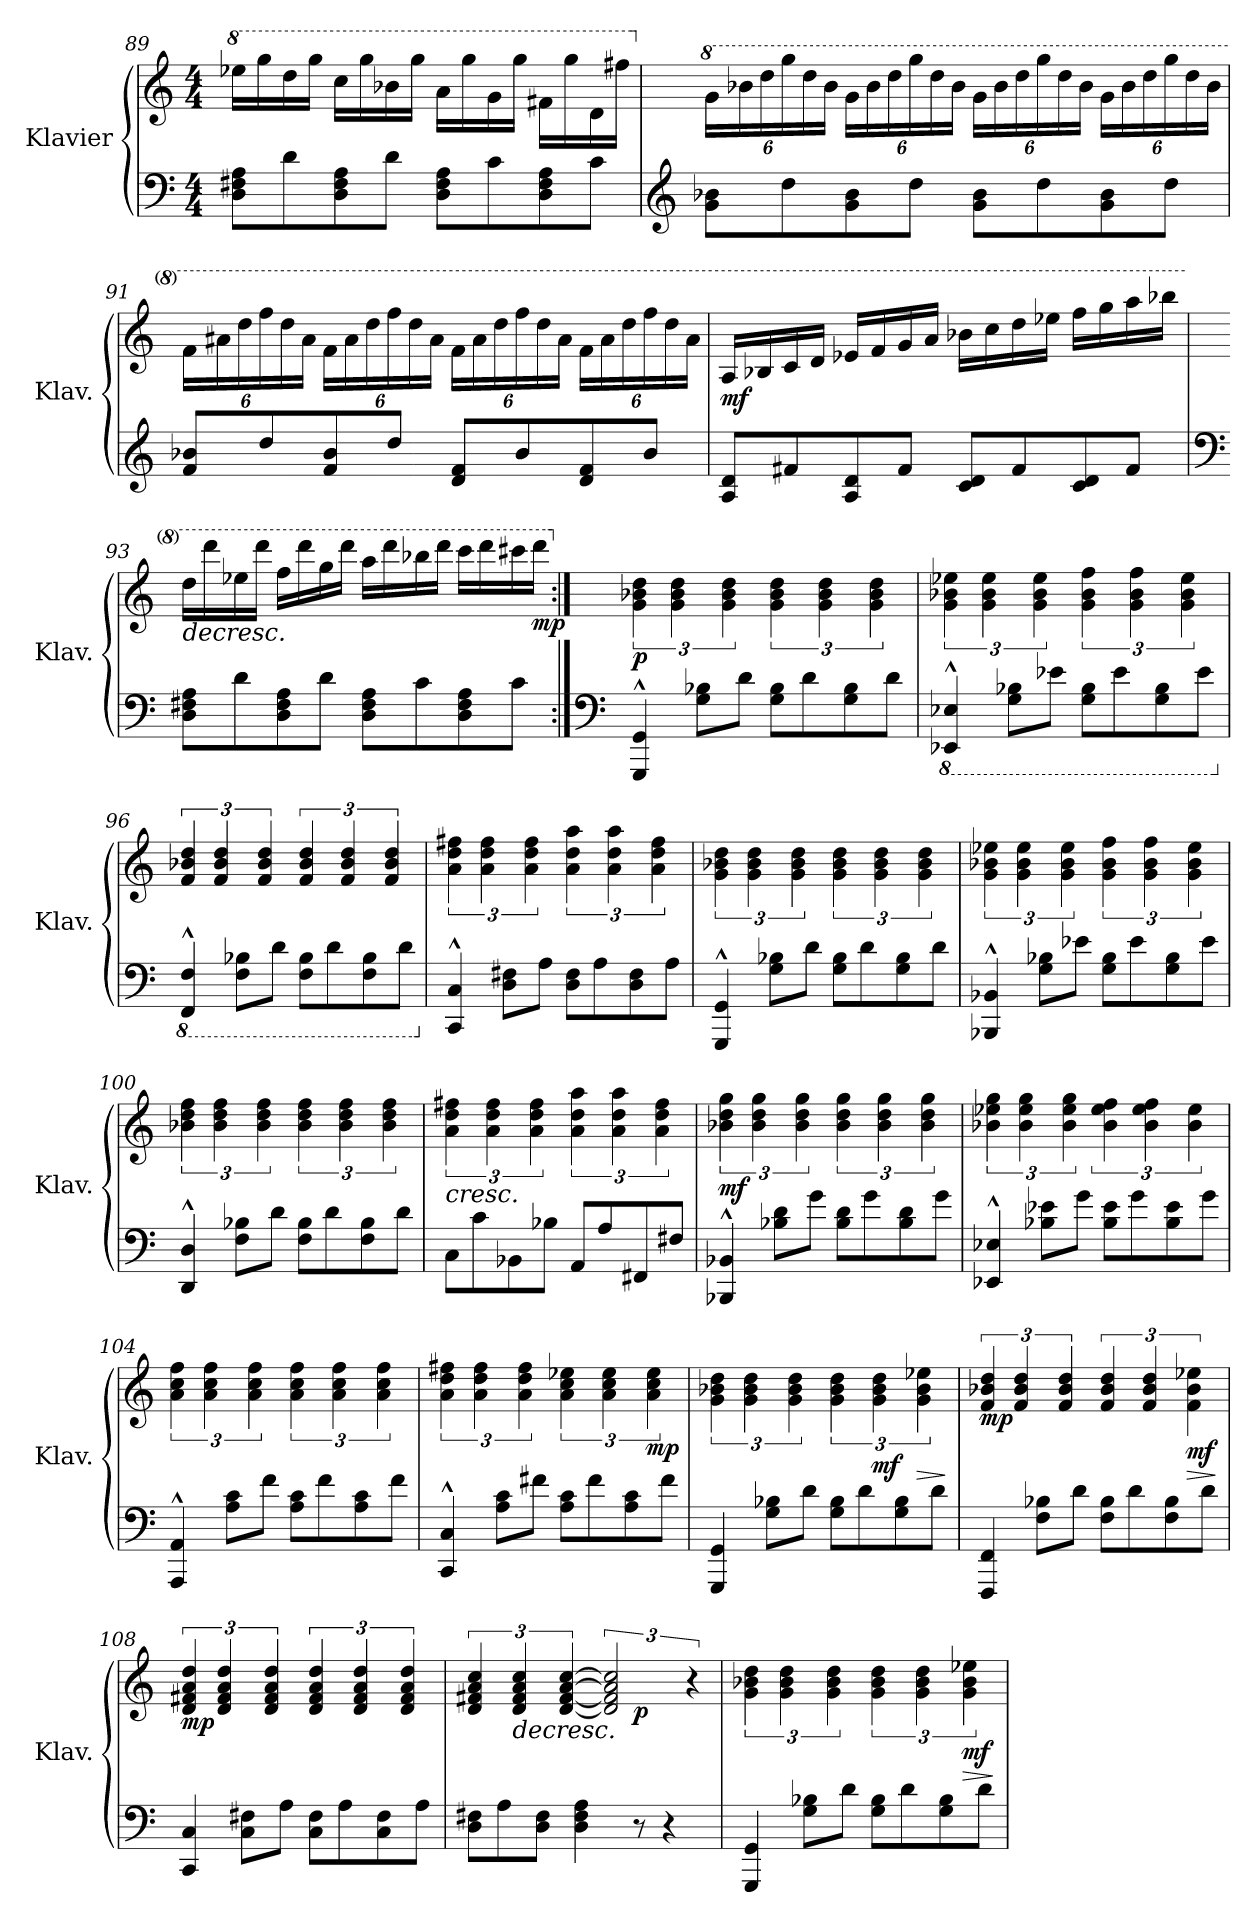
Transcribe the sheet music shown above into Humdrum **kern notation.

**kern	**kern	**dynam
*part1	*part1	*part1
*staff2	*staff1	*staff1/2
*I"Klavier	*	*
*I'Klav.	*	*
!!LO:LB:g=z
*clefF4	*clefG2	*
*k[]	*k[]	*
*M4/4	*M4/4	*
*	*8va	*
=89	=89	=89
8D\ 8F#X\ 8A\L	16eee-X\LL	.
.	16ggg\	.
8d\	16ddd\	.
.	16ggg\JJ	.
8D\ 8F#\ 8A\	16ccc\LL	.
.	16ggg\	.
8d\J	16bb-X\	.
.	16ggg\JJ	.
8D\ 8F#\ 8A\L	16aa\LL	.
.	16ggg\	.
8c\	16gg\	.
.	16ggg\JJ	.
8D\ 8F#\ 8A\	16ff#X\LL	.
.	16ggg\	.
8c\J	16dd\	.
.	16fff#X\JJ	.
=90	=90	=90
*clefG2	*	*
*	*X8va	*
*	*8va	*
*	*Xbrackettup	*
8g\ 8b-X\L	24gg\LL	.
.	24bb-X\	.
.	24ddd\	.
8dd\	24ggg\	.
.	24ddd\	.
.	24bb-\JJ	.
8g\ 8b-\	24gg\LL	.
.	24bb-\	.
.	24ddd\	.
8dd\J	24ggg\	.
.	24ddd\	.
.	24bb-\JJ	.
8g\ 8b-\L	24gg\LL	.
.	24bb-\	.
.	24ddd\	.
8dd\	24ggg\	.
.	24ddd\	.
.	24bb-\JJ	.
8g\ 8b-\	24gg\LL	.
.	24bb-\	.
.	24ddd\	.
8dd\J	24ggg\	.
.	24ddd\	.
.	24bb-\JJ	.
!!LO:LB:g=z
=91	=91	=91
8f/ 8b-X/L	24ff\LL	.
.	24aa#X\	.
.	24ddd\	.
8dd/	24fff\	.
.	24ddd\	.
.	24aa#\JJ	.
8f/ 8b-/	24ff\LL	.
.	24aa#\	.
.	24ddd\	.
8dd/J	24fff\	.
.	24ddd\	.
.	24aa#\JJ	.
8d/ 8f/L	24ff\LL	.
.	24aa#\	.
.	24ddd\	.
8b-/	24fff\	.
.	24ddd\	.
.	24aa#\JJ	.
8d/ 8f/	24ff\LL	.
.	24aa#\	.
.	24ddd\	.
8b-/J	24fff\	.
.	24ddd\	.
.	24aa#\JJ	.
=92	=92	=92
!	!	!LO:DY:b
8A/ 8d/L	16a/LL	mf
.	16b-X/	.
8f#X/	16cc/	.
.	16dd/JJ	.
8A/ 8d/	16ee-X/LL	.
.	16ff/	.
8f#/J	16gg/	.
.	16aa/JJ	.
8c/ 8d/L	16bb-X\LL	.
.	16ccc\	.
8f#/	16ddd\	.
.	16eee-X\JJ	.
8c/ 8d/	16fff\LL	.
.	16ggg\	.
8f#/J	16aaa\	.
.	16bbb-X\JJ	.
!!LO:LB:g=z
=93	=93	=93
*clefF4	*	*
!	!	!LO:HP:b
8D\ 8F#X\ 8A\L	16ddd\LL	>
.	16dddd\	.
8d\	16eee-X\	.
.	16dddd\JJ	.
8D\ 8F#\ 8A\	16fff\LL	.
.	16dddd\	.
8d\J	16ggg\	.
.	16dddd\JJ	.
8D\ 8F#\ 8A\L	16aaa\LL	.
.	16dddd\	.
8c\	16bbb-X\	.
.	16dddd\JJ	.
8D\ 8F#\ 8A\	16cccc\LL	.
.	16dddd\	.
8c\J	16cccc#X\	.
!	!	!LO:DY:b
.	16dddd\JJ	mp
.	.	]
=94:|!	=94:|!	=94:|!
*clefF4	*	*
*	*X8va	*
*	*brackettup	*
!	!	!LO:DY:b
4GGG/^^ 4GG/^^	6g\ 6b-X\ 6dd\	p
.	6g\ 6b-\ 6dd\	.
8G\ 8B-X\L	.	.
.	6g\ 6b-\ 6dd\	.
8d\J	.	.
8G\ 8B-\L	6g\ 6b-\ 6dd\	.
8d\	.	.
.	6g\ 6b-\ 6dd\	.
8G\ 8B-\	.	.
.	6g\ 6b-\ 6dd\	.
8d\J	.	.
=95	=95	=95
*8ba	*	*
4EEE-X/^^ 4EE-X/^^	6g\ 6b-X\ 6ee-X\	.
.	6g\ 6b-\ 6ee-\	.
8GG\ 8BB-X\L	.	.
.	6g\ 6b-\ 6ee-\	.
8E-X\J	.	.
8GG\ 8BB-\L	6g\ 6b-\ 6ff\	.
8E-\	.	.
.	6g\ 6b-\ 6ff\	.
8GG\ 8BB-\	.	.
.	6g\ 6b-\ 6ee-\	.
8E-\J	.	.
!!LO:LB:g=z
=96	=96	=96
*X8ba	*	*
*8ba	*	*
4FFF/^^ 4FF/^^	6f/ 6b-X/ 6dd/	.
.	6f/ 6b-/ 6dd/	.
8FF\ 8BB-X\L	.	.
.	6f/ 6b-/ 6dd/	.
8D\J	.	.
8FF\ 8BB-\L	6f/ 6b-/ 6dd/	.
8D\	.	.
.	6f/ 6b-/ 6dd/	.
8FF\ 8BB-\	.	.
.	6f/ 6b-/ 6dd/	.
8D\J	.	.
=97	=97	=97
*X8ba	*	*
4CC/^^ 4C/^^	6a\ 6dd\ 6ff#X\	.
.	6a\ 6dd\ 6ff#\	.
8D\ 8F#X\L	.	.
.	6a\ 6dd\ 6ff#\	.
8A\J	.	.
8D\ 8F#\L	6a\ 6dd\ 6aa\	.
8A\	.	.
.	6a\ 6dd\ 6aa\	.
8D\ 8F#\	.	.
.	6a\ 6dd\ 6ff#\	.
8A\J	.	.
=98	=98	=98
4GGG/^^ 4GG/^^	6g\ 6b-X\ 6dd\	.
.	6g\ 6b-\ 6dd\	.
8G\ 8B-X\L	.	.
.	6g\ 6b-\ 6dd\	.
8d\J	.	.
8G\ 8B-\L	6g\ 6b-\ 6dd\	.
8d\	.	.
.	6g\ 6b-\ 6dd\	.
8G\ 8B-\	.	.
.	6g\ 6b-\ 6dd\	.
8d\J	.	.
=99	=99	=99
4BBB-X/^^ 4BB-X/^^	6g\ 6b-X\ 6ee-X\	.
.	6g\ 6b-\ 6ee-\	.
8G\ 8B-X\L	.	.
.	6g\ 6b-\ 6ee-\	.
8e-X\J	.	.
8G\ 8B-\L	6g\ 6b-\ 6ff\	.
8e-\	.	.
.	6g\ 6b-\ 6ff\	.
8G\ 8B-\	.	.
.	6g\ 6b-\ 6ee-\	.
8e-\J	.	.
!!LO:PB:g=z
=100	=100	=100
4DD/^^ 4D/^^	6b-X\ 6dd\ 6ff\	.
.	6b-\ 6dd\ 6ff\	.
8F\ 8B-X\L	.	.
.	6b-\ 6dd\ 6ff\	.
8d\J	.	.
8F\ 8B-\L	6b-\ 6dd\ 6ff\	.
8d\	.	.
.	6b-\ 6dd\ 6ff\	.
8F\ 8B-\	.	.
.	6b-\ 6dd\ 6ff\	.
8d\J	.	.
=101	=101	=101
!	!LO:TX:b:i:t=cresc.	!
8C\L	6a\ 6dd\ 6ff#X\	.
8c\	.	.
.	6a\ 6dd\ 6ff#\	.
8BB-X\	.	.
.	6a\ 6dd\ 6ff#\	.
8B-X\J	.	.
8AA/L	6a\ 6dd\ 6aa\	.
8A/	.	.
.	6a\ 6dd\ 6aa\	.
8FF#X/	.	.
.	6a\ 6dd\ 6ff#\	.
8F#X/J	.	.
=102	=102	=102
!	!	!LO:DY:b
4BBB-X/^^ 4BB-X/^^	6b-X\ 6dd\ 6gg\	mf
.	6b-\ 6dd\ 6gg\	.
8B-X\ 8d\L	.	.
.	6b-\ 6dd\ 6gg\	.
8g\J	.	.
8B-\ 8d\L	6b-\ 6dd\ 6gg\	.
8g\	.	.
.	6b-\ 6dd\ 6gg\	.
8B-\ 8d\	.	.
.	6b-\ 6dd\ 6gg\	.
8g\J	.	.
!!LO:LB:g=z
=103	=103	=103
4EE-X/^^ 4E-X/^^	6b-X\ 6ee-X\ 6gg\	.
.	6b-\ 6ee-\ 6gg\	.
8B-X\ 8e-X\L	.	.
.	6b-\ 6ee-\ 6gg\	.
8g\J	.	.
8B-\ 8e-\L	6b-\ 6ee-\ 6ff\	.
8g\	.	.
.	6b-\ 6ee-\ 6ff\	.
8B-\ 8e-\	.	.
.	6b-\ 6ee-\	.
8g\J	.	.
=104	=104	=104
4AAA/^^ 4AA/^^	6a\ 6cc\ 6ff\	.
.	6a\ 6cc\ 6ff\	.
8A\ 8c\L	.	.
.	6a\ 6cc\ 6ff\	.
8f\J	.	.
8A\ 8c\L	6a\ 6cc\ 6ff\	.
8f\	.	.
.	6a\ 6cc\ 6ff\	.
8A\ 8c\	.	.
.	6a\ 6cc\ 6ff\	.
8f\J	.	.
=105	=105	=105
4CC/^^ 4C/^^	6a\ 6dd\ 6ff#X\	.
.	6a\ 6dd\ 6ff#\	.
8A\ 8c\L	.	.
.	6a\ 6dd\ 6ff#\	.
8f#X\J	.	.
8A\ 8c\L	6a\ 6cc\ 6ee-X\	.
8f#\	.	.
.	6a\ 6cc\ 6ee-\	.
8A\ 8c\	.	.
!	!	!LO:DY:b
.	6a\ 6cc\ 6ee-\	mp
8f#\J	.	.
!!LO:LB:g=z
=106	=106	=106
4GGG/ 4GG/	6g\ 6b-X\ 6dd\	.
.	6g\ 6b-\ 6dd\	.
8G\ 8B-X\L	.	.
.	6g\ 6b-\ 6dd\	.
8d\J	.	.
8G\ 8B-\L	6g\ 6b-\ 6dd\	.
8d\	.	.
!	!	!LO:DY:b
.	6g\ 6b-\ 6dd\	mf
8G\ 8B-\	.	.
!	!	!LO:HP:b
.	6g\ 6b-\ 6ee-X\	>
8d\J	.	.
.	.	]
=107	=107	=107
!	!	!LO:DY:b
4FFF/ 4FF/	6f/ 6b-X/ 6dd/	mp
.	6f/ 6b-/ 6dd/	.
8F\ 8B-X\L	.	.
.	6f/ 6b-/ 6dd/	.
8d\J	.	.
8F\ 8B-\L	6f/ 6b-/ 6dd/	.
8d\	.	.
.	6f/ 6b-/ 6dd/	.
8F\ 8B-\	.	.
!	!	!LO:HP:b
!	!	!LO:DY:n=1:b
.	6f\ 6b-\ 6ee-X\	> mf
8d\J	.	.
.	.	]
=108	=108	=108
!	!	!LO:DY:b
4CC/ 4C/	6d/ 6f#X/ 6a/ 6dd/	mp
.	6d/ 6f#/ 6a/ 6dd/	.
8C\ 8F#X\L	.	.
.	6d/ 6f#/ 6a/ 6dd/	.
8A\J	.	.
8C\ 8F#\L	6d/ 6f#/ 6a/ 6dd/	.
8A\	.	.
.	6d/ 6f#/ 6a/ 6dd/	.
8C\ 8F#\	.	.
.	6d/ 6f#/ 6a/ 6dd/	.
8A\J	.	.
=109	=109	=109
*	*^	*
8D\ 8F#X\L	6d/ 6f#X/ 6a/ 6cc/	2ryy	.
8A\	.	.	.
!	!	!	!LO:HP:b
.	6d/ 6f#/ 6a/ 6cc/	.	>
8D\ 8F#\J	.	.	.
.	[6d/ [6f#/ [6a/ [6cc/	.	.
4D\ 4F#\ 4A\	.	.	.
.	3d/] 3f#/] 3a/] 3cc/]	8ryy	.
!	!	!	!LO:DY:b
8r	.	4.ryy	p
4r	.	.	.
.	6r	.	.
.	.	.	]
*	*v	*v	*
!!LO:LB:g=z
=110	=110	=110
4GGG/ 4GG/	6g\ 6b-X\ 6dd\	.
.	6g\ 6b-\ 6dd\	.
8G\ 8B-X\L	.	.
.	6g\ 6b-\ 6dd\	.
8d\J	.	.
8G\ 8B-\L	6g\ 6b-\ 6dd\	.
8d\	.	.
.	6g\ 6b-\ 6dd\	.
8G\ 8B-\	.	.
!	!	!LO:HP:b
!	!	!LO:DY:n=1:b
.	6g\ 6b-\ 6ee-X\	> mf
8d\J	.	.
.	.	]
=	=	=
*-	*-	*-
